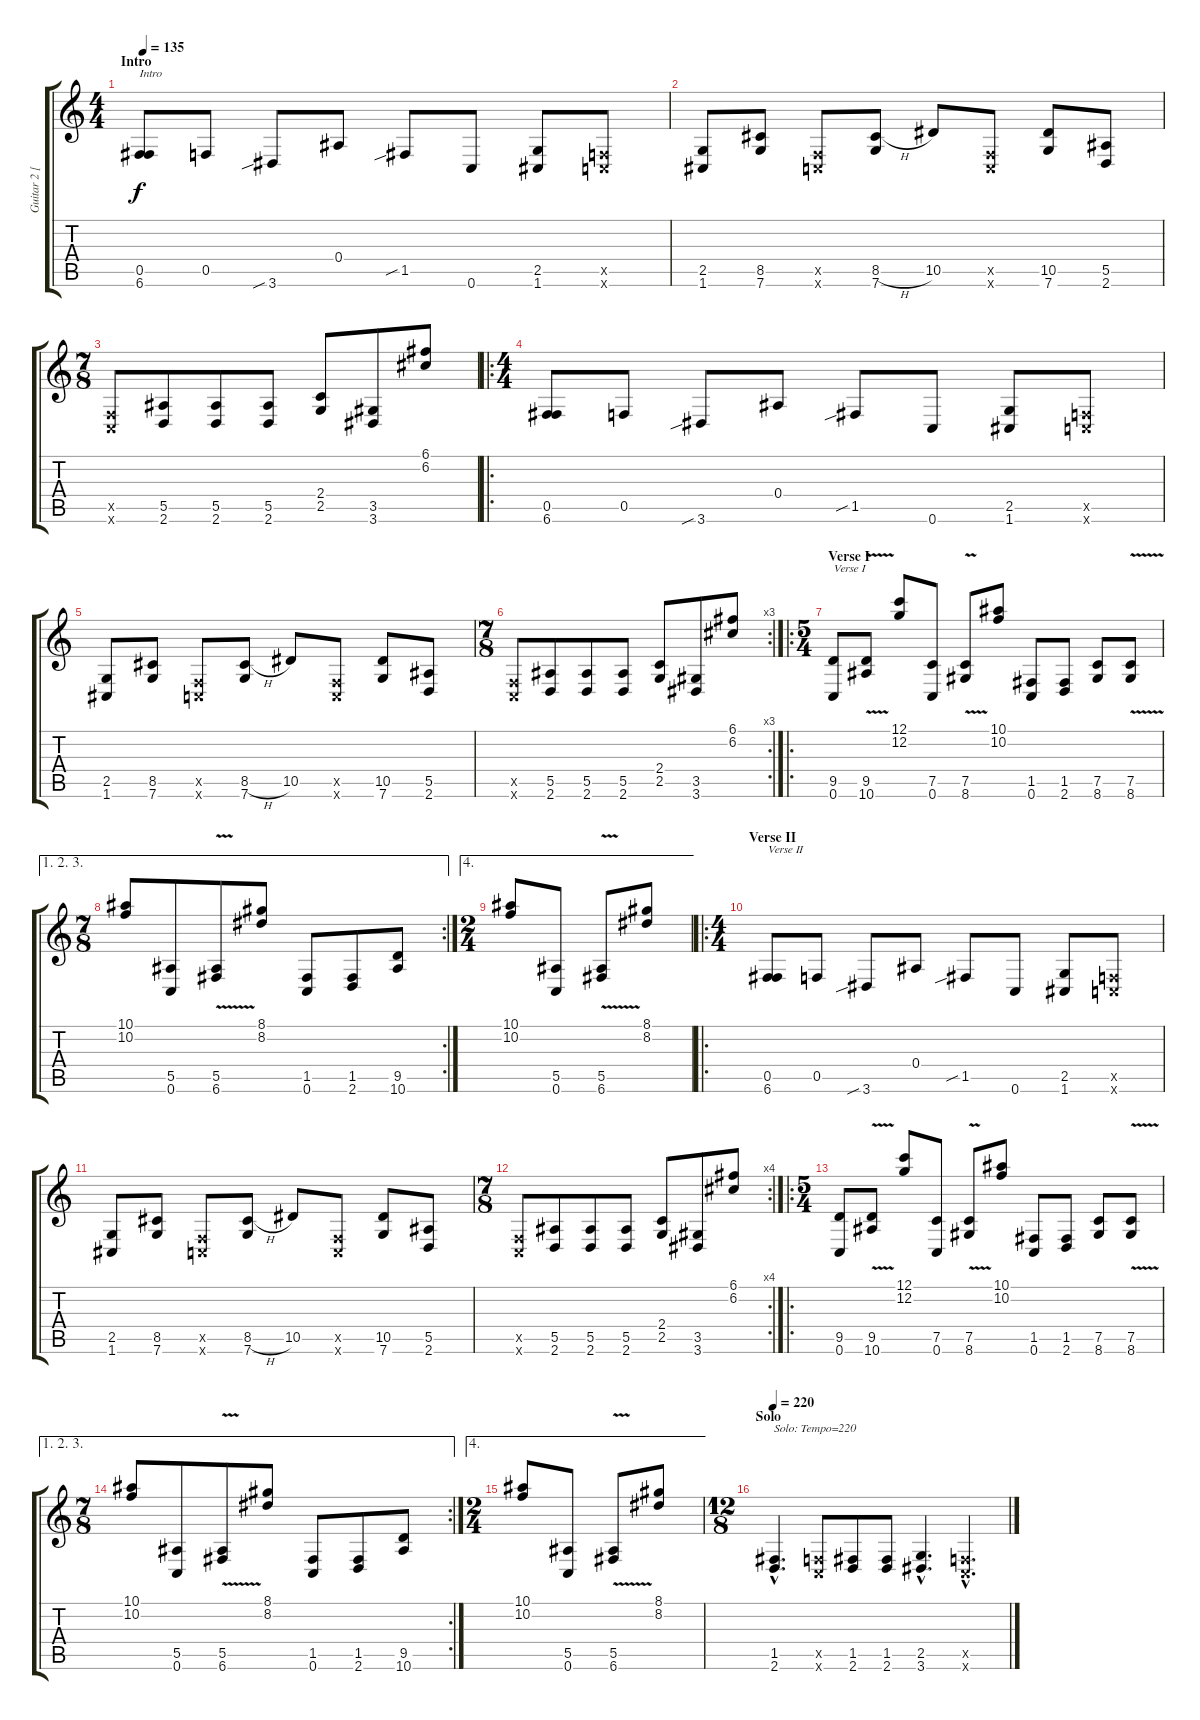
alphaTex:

\track ("Guitar 2 [Daniel Mongrain]" "Guitar 2 [") {instrument distortionguitar}
\staff {score tabs}
\tuning (C4 G3 Eb3 Bb2 F2 C2) {hide}
\ts (4 4)
\section ("" "Intro")
\tempo 135
\clef g2
\ks c
(0.5 6.6).8{txt "Intro" dy f instrument distortionguitar} 0.5.8 3.6{sib}.8 0.4.8 1.5{sib}.8 0.6.8 (2.5 1.6).8 (0.5{x} 0.6{x}).8 |
(2.5 1.6).8 (8.5 7.6).8 (0.5{x} 0.6{x}).8 (8.5{h} 7.6).8 10.5.8 (0.5{x} 0.6{x}).8 (10.5 7.6).8 (5.5 2.6).8 |
\ts (7 8)
(0.5{x} 0.6{x}).8 (5.5 2.6).8 (5.5 2.6).8 (5.5 2.6).8 (2.4 2.5).8 (3.5 3.6).8 (6.1 6.2).8 |
\ro
\ts (4 4)
(0.5 6.6).8 0.5.8 3.6{sib}.8 0.4.8 1.5{sib}.8 0.6.8 (2.5 1.6).8 (0.5{x} 0.6{x}).8 |
(2.5 1.6).8 (8.5 7.6).8 (0.5{x} 0.6{x}).8 (8.5{h} 7.6).8 10.5.8 (0.5{x} 0.6{x}).8 (10.5 7.6).8 (5.5 2.6).8 |
\rc 3
\ts (7 8)
(0.5{x} 0.6{x}).8 (5.5 2.6).8 (5.5 2.6).8 (5.5 2.6).8 (2.4 2.5).8 (3.5 3.6).8 (6.1 6.2).8 |
\ro
\ts (5 4)
\section ("" "Verse I")
(9.5 0.6).8{txt "Verse I"} (9.5 10.6{v}).8 (12.1 12.2).8 (7.5 0.6).8 (7.5 8.6{v}).8 (10.1 10.2).8 (1.5 0.6).8 (1.5 2.6).8 (7.5 8.6).8 (7.5 8.6{v}).8 |
\ae (1 2 3)
\rc 2
\ts (7 8)
(10.1 10.2).8 (5.5 0.6).8 (5.5 6.6{v}).8 (8.1 8.2).8 (1.5 0.6).8 (1.5 2.6).8 (9.5 10.6).8 |
\ae 4
\ts (2 4)
(10.1 10.2).8 (5.5 0.6).8 (5.5 6.6{v}).8 (8.1 8.2).8 |
\ro
\ts (4 4)
\section ("" "Verse II")
(0.5 6.6).8{txt "Verse II"} 0.5.8 3.6{sib}.8 0.4.8 1.5{sib}.8 0.6.8 (2.5 1.6).8 (0.5{x} 0.6{x}).8 |
(2.5 1.6).8 (8.5 7.6).8 (0.5{x} 0.6{x}).8 (8.5{h} 7.6).8 10.5.8 (0.5{x} 0.6{x}).8 (10.5 7.6).8 (5.5 2.6).8 |
\rc 4
\ts (7 8)
(0.5{x} 0.6{x}).8 (5.5 2.6).8 (5.5 2.6).8 (5.5 2.6).8 (2.4 2.5).8 (3.5 3.6).8 (6.1 6.2).8 |
\ro
\ts (5 4)
(9.5 0.6).8 (9.5 10.6{v}).8 (12.1 12.2).8 (7.5 0.6).8 (7.5 8.6{v}).8 (10.1 10.2).8 (1.5 0.6).8 (1.5 2.6).8 (7.5 8.6).8 (7.5 8.6{v}).8 |
\ae (1 2 3)
\rc 2
\ts (7 8)
(10.1 10.2).8 (5.5 0.6).8 (5.5 6.6{v}).8 (8.1 8.2).8 (1.5 0.6).8 (1.5 2.6).8 (9.5 10.6).8 |
\ae 4
\ts (2 4)
(10.1 10.2).8 (5.5 0.6).8 (5.5 6.6{v}).8 (8.1 8.2).8 |
\ts (12 8)
\section ("" "Solo")
\tempo 220
(1.5{hac} 2.6{hac}).4{d txt "Solo: Tempo=220"} (0.5{x} 0.6{x}).8 (1.5 2.6).8 (1.5 2.6).8 (2.5{hac} 3.6{hac}).4{d} (0.5{hac x} 0.6{hac x}).4{d}
